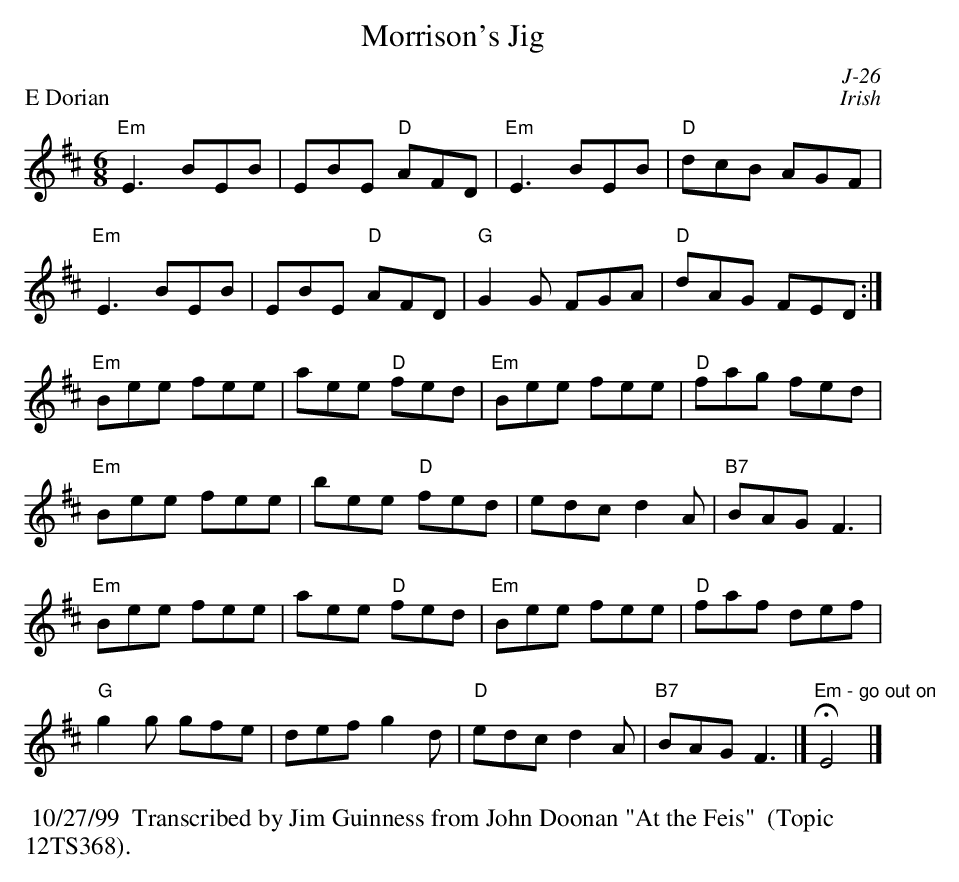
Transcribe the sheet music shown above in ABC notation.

X:1
T: Morrison's Jig
C: J-26
C: Irish
M: 6/8
P: E Dorian
K: Edor
"Em"E3 BEB| EBE "D"AFD| "Em"E3 BEB| "D"dcB AGF|
"Em"E3 BEB| EBE "D"AFD| "G"G2G FGA| "D"dAG FED :|
\
"Em"Bee fee| aee "D"fed| "Em"Bee fee| "D"fag fed|
"Em"Bee fee| bee "D"fed| edc d2A| "B7"BAG F3|
"Em"Bee fee| aee "D"fed| "Em"Bee fee| "D"faf def|
"G"g2g gfe| def g2d| "D"edc d2A| "B7"BAG F3|] "Em - go out on"HE4|]
